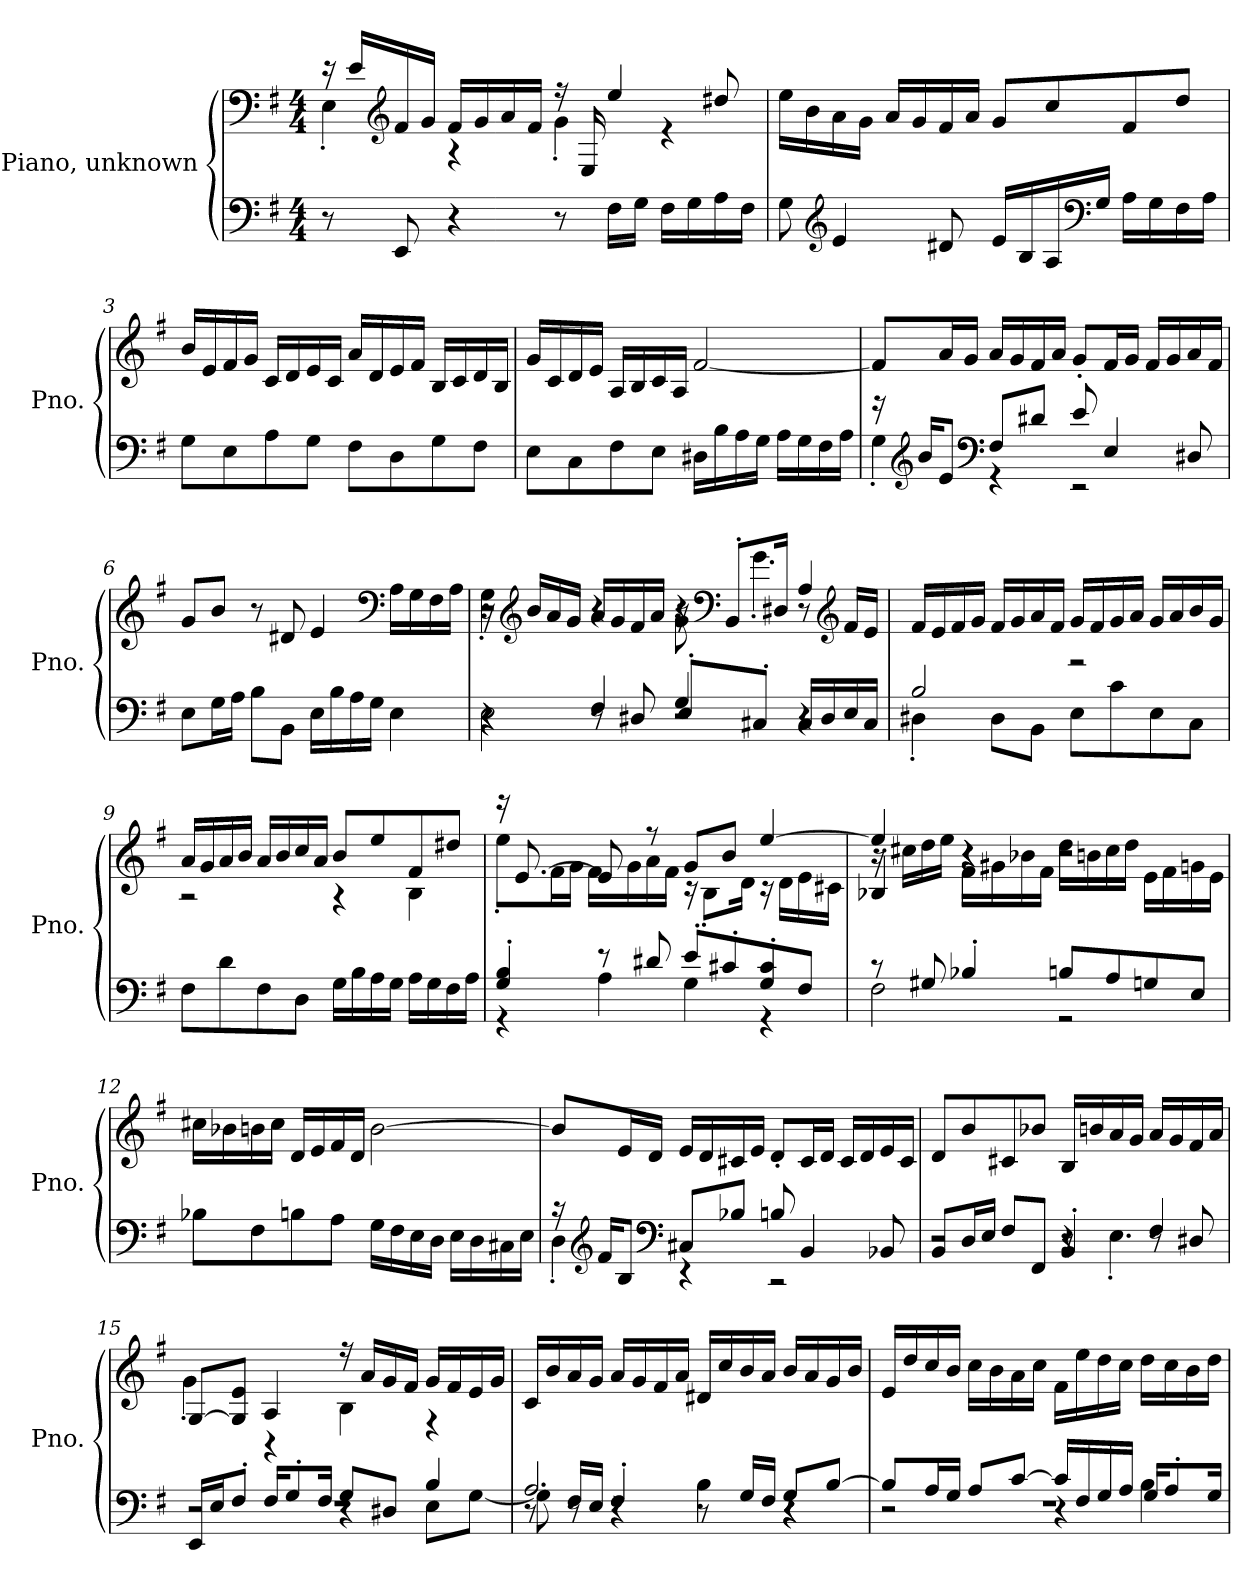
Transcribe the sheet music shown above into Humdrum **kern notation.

**kern	**kern
*part1	*part1
*staff2	*staff1
*I"Piano, unknown	*
*I'Pno.	*
*clefF4	*clefF4
*k[f#]	*k[f#]
*M4/4	*M4/4
*MM120	*MM120
=1	=1
*	*^
8r	16r	4E'\
.	16e/LL	.
*	*clefG2	*
8EE/	16f#/	.
.	16g/JJ	.
4r	16f#/LL	4r
.	16g/	.
.	16a/	.
.	16f#/JJ	.
8r	16r	4g'\
.	16E/	.
16F#\LL	4ee/	.
16G\JJ	.	.
16F#\LL	.	4r
16G\	.	.
16A\	8dd#X/	.
16F#\JJ	.	.
*	*v	*v
=2	=2
8G\	16ee\LL
.	16b\
*clefG2	*
4e/	16a\
.	16g\JJ
.	16a/LL
.	16g/
8d#X/	16f#/
.	16a/JJ
16e/LL	8g/L
16B/	.
16A/	8cc/
*clefF4	*
16G/JJ	.
16A\LL	8f#/
16G\	.
16F#\	8dd/J
16A\JJ	.
!!LO:LB:g=z
=3	=3
8G\L	16b/LL
.	16e/
8E\	16f#/
.	16g/JJ
8A\	16c/LL
.	16d/
8G\J	16e/
.	16c/JJ
8F#\L	16a/LL
.	16d/
8D\	16e/
.	16f#/JJ
8G\	16B/LL
.	16c/
8F#\J	16d/
.	16B/JJ
=4	=4
8E\L	16g/LL
.	16c/
8C\	16d/
.	16e/JJ
8F#\	16A/LL
.	16B/
8E\J	16c/
.	16A/JJ
16D#X\LL	[2f#/
16B\	.
16A\	.
16G\JJ	.
16A\LL	.
16G\	.
16F#\	.
16A\JJ	.
!!LO:LB:g=z
=5	=5
*^	*
16r	4G'\	8f#/L]
*clefG2	*	*
16b/KL	.	.
8e/J	.	16a/L
.	.	16g/JJ
*clefF4	*	*
8F#/L	4r	16a/LL
.	.	16g/
8d#X/J	.	16f#/
.	.	16a/JJ
8e/	2r	8g'/L
4E/	.	16f#/L
.	.	16g/JJ
.	.	16f#/LL
.	.	16g/
8D#X/	.	16a/
.	.	16f#/JJ
*v	*v	*
=6	=6
8E\L	8g/L
16G\L	8b/J
16A\JJ	.
8B\L	8r
8BB\J	8d#X/
16E\LL	4e/
16B\	.
16A\	.
16G\JJ	.
*	*clefF4
4E\	16A\LL
.	16G\
.	16F#\
.	16A\JJ
!!LO:LB:g=z
=7	=7
*^	*^
*	*^	*	*^
4r	2E\	4r	16r	4G'\	2r
*	*	*	*clefG2	*	*
.	.	.	16b/LL	.	.
.	.	.	16a/	.	.
.	.	.	16g/JJ	.	.
4F#/	.	8r	16a/LL	4r	.
.	.	.	16g/	.	.
.	.	8D#X/	16f#/	.	.
.	.	.	16a/JJ	.	.
4G/	2r	8E'/L	16r	8g\	4r
*	*	*	*clefF4	*	*
.	.	.	8BB'/L	.	.
.	.	8C#X'/J	.	4.g'\	.
.	.	.	16D#X/Jk	.	.
4r	.	16C#/LL	8r	.	4A/
.	.	16D#/	.	.	.
*	*	*	*clefG2	*	*
.	.	16E/	16f#/LL	.	.
.	.	16C#/JJ	16e/JJ	.	.
*	*v	*v	*	*	*
*	*	*v	*v	*v
=8	=8	=8
2B/	4D#X'\	16f#/LL
.	.	16e/
.	.	16f#/
.	.	16g/JJ
.	8D#\L	16f#/LL
.	.	16g/
.	8BB\J	16a/
.	.	16f#/JJ
2r	8E\L	16g/LL
.	.	16f#/
.	8c\	16g/
.	.	16a/JJ
.	8E\	16g/LL
.	.	16a/
.	8C\J	16b/
.	.	16g/JJ
*v	*v	*
!!LO:LB:g=z
=9	=9
*	*^
8F#\L	16a/LL	2r
.	16g/	.
8d\	16a/	.
.	16b/JJ	.
8F#\	16a/LL	.
.	16b/	.
8D\J	16cc/	.
.	16a/JJ	.
16G\LL	8b/L	4r
16B\	.	.
16A\	8ee/	.
16G\JJ	.	.
16A\LL	8f#/	4B\
16G\	.	.
16F#\	8dd#X/J	.
16A\JJ	.	.
=10	=10	=10
*^	*	*
4G/' 4B/'	4r	16r	8ee'\L
.	.	[8.e/	.
.	.	.	16f#\L
.	.	.	16g\JJ
8r	4A\	8e/]	16f#\LL
.	.	.	16g\
8d#X/	.	8r	16a\
.	.	.	16f#\JJ
8e'/L	4G\	8g/L	16r
.	.	.	8B'\L
8c#X'/	.	8b/J	.
.	.	.	16d\Jk
8G/' 8c#/'	4r	[4ee/	16r
.	.	.	16d\LL
8F#/J	.	.	16e\
.	.	.	16c#X\JJ
!!LO:LB:g=z
=11	=11	=11	=11
*	*	*	*^
8r	2F#\	4ee/]	16r	4B-X'/
.	.	.	16cc#X\LL	.
8G#X/	.	.	16dd\	.
.	.	.	16ee\JJ	.
4B-X'/	.	4r	16f#\LL	4r
.	.	.	16g#X\	.
.	.	.	16b-X\	.
.	.	.	16f#\JJ	.
8Bn/L	2r	2r	16dd\LL	2r
.	.	.	16bn\	.
8A/	.	.	16cc#\	.
.	.	.	16dd\JJ	.
8Gn/	.	.	16e\LL	.
.	.	.	16f#\	.
8E/J	.	.	16gn\	.
.	.	.	16e\JJ	.
*v	*v	*	*	*
*	*v	*v	*v
=12	=12
8B-X\L	16cc#X\LL
.	16b-X\
8F#\	16bn\
.	16cc#\JJ
8Bn\	16d/LL
.	16e/
8A\J	16f#/
.	16d/JJ
16G\LL	[2b\
16F#\	.
16E\	.
16D\JJ	.
16E\LL	.
16D\	.
16C#X\	.
16E\JJ	.
!!LO:PB:g=z
=13	=13
*^	*
16r	4D'\	8b/L]
*clefG2	*	*
16f#/KL	.	.
8B/J	.	16e/L
.	.	16d/JJ
*clefF4	*	*
8C#X/L	4r	16e/LL
.	.	16d/
8B-X/J	.	16c#X/
.	.	16e/JJ
8Bn/	2r	8d'/L
4BB/	.	16c#/L
.	.	16d/JJ
.	.	16c#/LL
.	.	16d/
8BB-X/	.	16e/
.	.	16c#/JJ
=14	=14	=14
*	*^	*
2r	2r	8BB/L	8d/L
.	.	16D/L	8b/
.	.	16E/JJ	.
.	.	8F#/L	8c#X/
.	.	8FF#/J	8b-X/J
4r	8r	4BB'/	16B/LL
.	.	.	16bn/
.	4.E'\	.	16a/
.	.	.	16g/JJ
4F#/	.	8r	16a/LL
.	.	.	16g/
.	.	8D#X/	16f#/
.	.	.	16a/JJ
!!LO:LB:g=z
=15	=15	=15	=15
*	*	*	*^
1r	2r	16EE/LL	[8G/L	4g'\
.	.	16E/J	.	.
.	.	8F#'/J	8G/] 8e/J	.
.	.	16F#/KL	4A/	4r
.	.	8G'/	.	.
.	.	16F#/Jk	.	.
.	4r	8G/L	16r	4B\
.	.	.	16a/LL	.
.	.	8D#X/J	16g/	.
.	.	.	16f#/JJ	.
.	8E\L	4B/	16g/LL	4r
.	.	.	16f#/	.
.	[8G\J	.	16e/	.
.	.	.	16g/JJ	.
*	*	*	*v	*v
=16	=16	=16	=16
2.A/	8G\]	8r	16c/LL
.	.	.	16b/
.	8r	16F#/LL	16a/
.	.	16E/JJ	16g/JJ
.	4r	4F#'/	16a/LL
.	.	.	16g/
.	.	.	16f#/
.	.	.	16a/JJ
.	4B\	8r	16d#X/LL
.	.	.	16cc/
.	.	16G/LL	16b/
.	.	16F#/JJ	16a/JJ
4r	4r	8G/L	16b/LL
.	.	.	16a/
.	.	[8B/J	16g/
.	.	.	16b/JJ
!!LO:LB:g=z
=17	=17	=17	=17
1r	2r	8B/L]	16e/LL
.	.	.	16dd/
.	.	16A/L	16cc/
.	.	16G/JJ	16b/JJ
.	.	8A/L	16cc\LL
.	.	.	16b\
.	.	[8c/J	16a\
.	.	.	16cc\JJ
.	4r	16c/LL]	16f#\LL
.	.	16F#/	16ee\
.	.	16G/	16dd\
.	.	16A/JJ	16cc\JJ
.	4B\	16G/KL	16dd\LL
.	.	8A'/	16cc\
.	.	.	16b\
.	.	16G/Jk	16dd\JJ
*v	*v	*v	*
=	=
*-	*-
